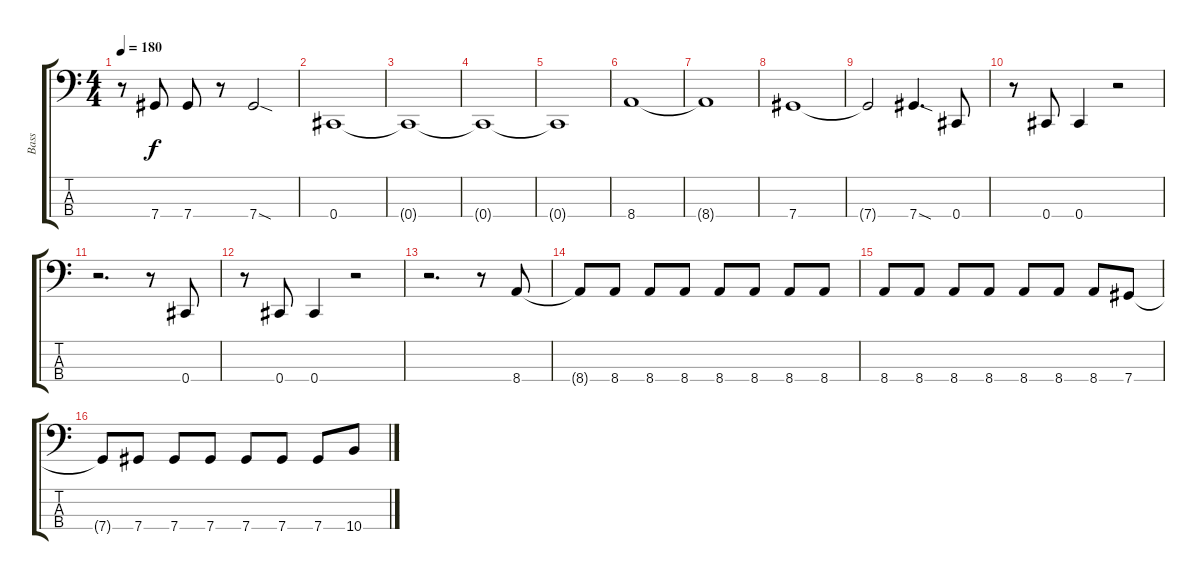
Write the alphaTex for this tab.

\track ("Bass" "Bass") {instrument electricbasspick}
\staff {score tabs}
\tuning (Gb2 Db2 Ab1 Db1) {hide}
\ts (4 4)
\tempo 180
\clef f4
\ks c
r.8{dy f} 7.4.8 7.4.8 r.8 7.4{sod}.2 |
0.4.1 |
0.4{t}.1 |
0.4{t}.1 |
0.4{t}.1 |
8.4.1 |
8.4{t}.1 |
7.4.1 |
7.4{t}.2 7.4{sod}.4{d} 0.4.8 |
r.8 0.4.8 0.4.4 r.2 |
r.2{d} r.8 0.4.8 |
r.8 0.4.8 0.4.4 r.2 |
r.2{d} r.8 8.4.8 |
8.4{t}.8 8.4.8 8.4.8 8.4.8 8.4.8 8.4.8 8.4.8 8.4.8 |
8.4.8 8.4.8 8.4.8 8.4.8 8.4.8 8.4.8 8.4.8 7.4.8 |
7.4{t}.8 7.4.8 7.4.8 7.4.8 7.4.8 7.4.8 7.4.8 10.4.8
